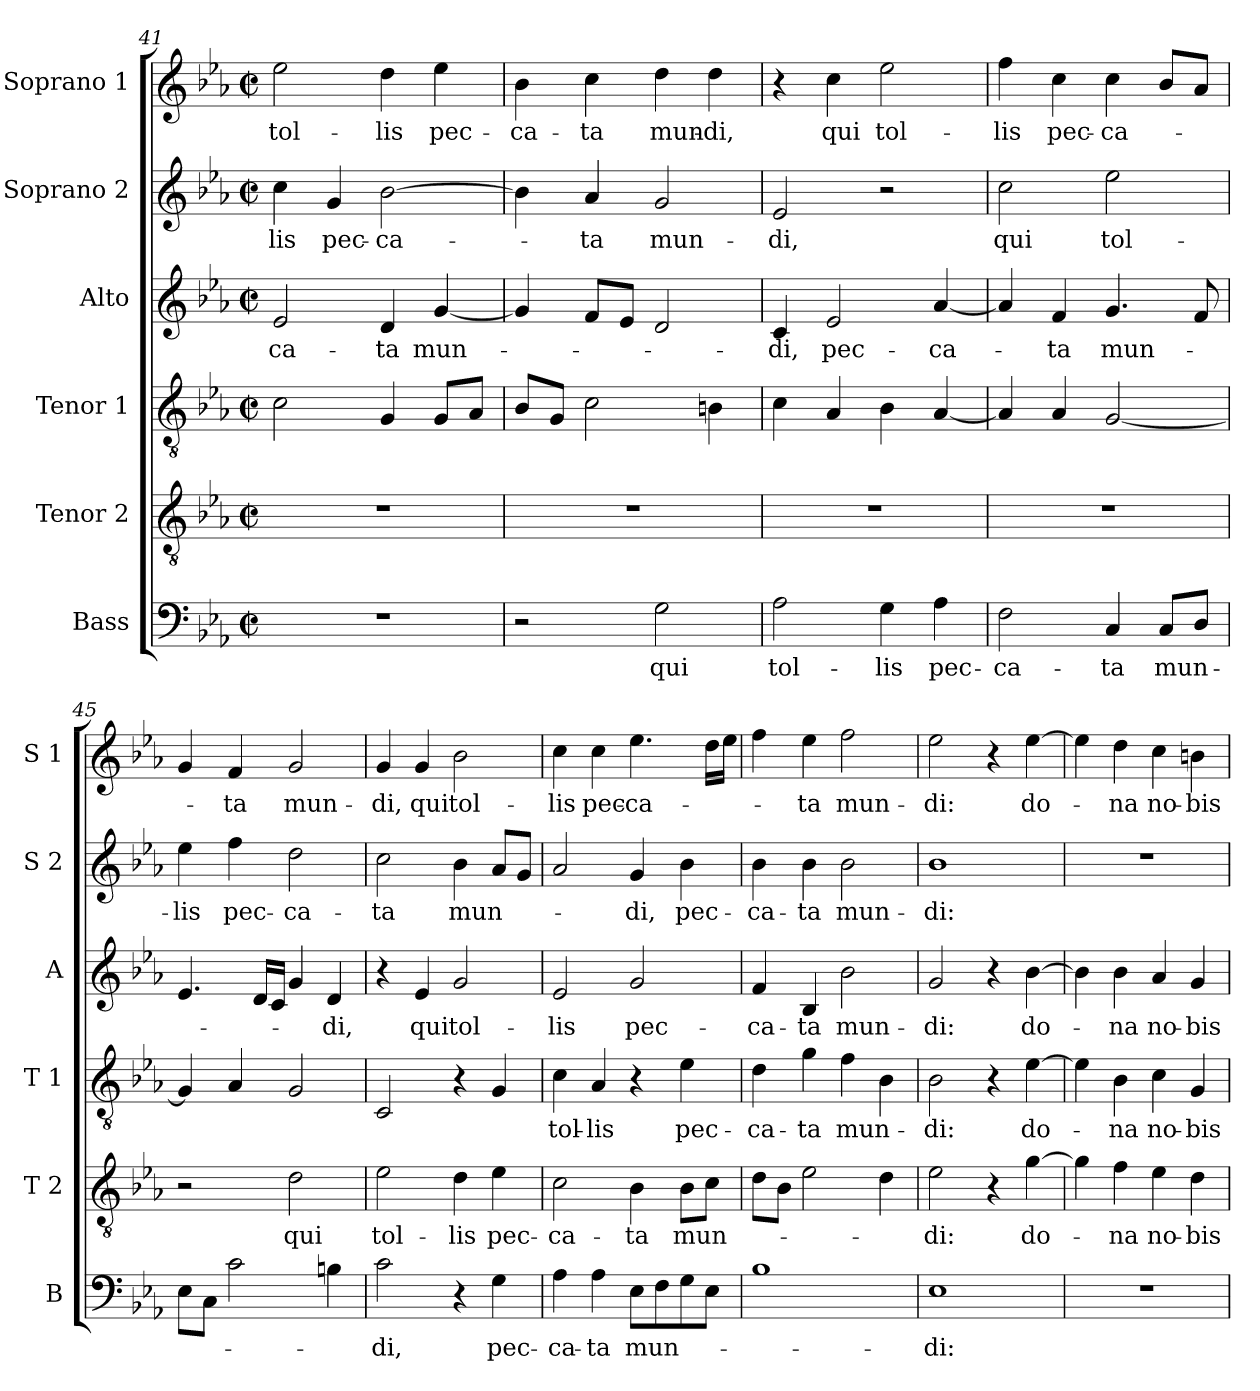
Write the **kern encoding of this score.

**kern	**text	**kern	**text	**kern	**text	**kern	**text	**kern	**text	**kern	**text
*part6	*part6	*part5	*part5	*part4	*part4	*part3	*part3	*part2	*part2	*part1	*part1
*staff6	*staff6	*staff5	*staff5	*staff4	*staff4	*staff3	*staff3	*staff2	*staff2	*staff1	*staff1
*I"Bass	*	*I"Tenor 2	*	*I"Tenor 1	*	*I"Alto	*	*I"Soprano 2	*	*I"Soprano 1	*
*I'B	*	*I'T 2	*	*I'T 1	*	*I'A	*	*I'S 2	*	*I'S 1	*
*clefF4	*	*clefGv2	*	*clefGv2	*	*clefG2	*	*clefG2	*	*clefG2	*
*k[b-e-a-]	*	*k[b-e-a-]	*	*k[b-e-a-]	*	*k[b-e-a-]	*	*k[b-e-a-]	*	*k[b-e-a-]	*
*E-:	*	*E-:	*	*E-:	*	*E-:	*	*E-:	*	*E-:	*
*M2/2	*	*M2/2	*	*M2/2	*	*M2/2	*	*M2/2	*	*M2/2	*
*met(c|)	*	*met(c|)	*	*met(c|)	*	*met(c|)	*	*met(c|)	*	*met(c|)	*
=41	=41	=41	=41	=41	=41	=41	=41	=41	=41	=41	=41
!	!	!	!	!	!	!	!LO:LY:b	!	!LO:LY:b	!	!LO:LY:b
1r	.	1r	.	2c\	.	2e-/	-ca-	4cc\	-lis	2ee-\	tol-
!	!	!	!	!	!	!	!	!	!LO:LY:b	!	!
.	.	.	.	.	.	.	.	4g/	pec-	.	.
!	!	!	!	!	!	!	!LO:LY:b	!	!LO:LY:b	!	!LO:LY:b
.	.	.	.	4G/	.	4d/	-ta	[2b-\	-ca-	4dd\	-lis
!	!	!	!	!	!	!	!LO:LY:b	!	!	!	!LO:LY:b
.	.	.	.	8G/L	.	[4g/	mun-	.	.	4ee-\	pec-
.	.	.	.	8A-/J	.	.	.	.	.	.	.
=42	=42	=42	=42	=42	=42	=42	=42	=42	=42	=42	=42
!	!	!	!	!	!	!	!	!	!	!	!LO:LY:b
2r	.	1r	.	8B-/L	.	4g/]	.	4b-\]	.	4b-\	-ca-
.	.	.	.	8G/J	.	.	.	.	.	.	.
!	!	!	!	!	!	!	!	!	!LO:LY:b	!	!LO:LY:b
.	.	.	.	2c\	.	8f/L	.	4a-/	-ta	4cc\	-ta
.	.	.	.	.	.	8e-/J	.	.	.	.	.
!	!LO:LY:b	!	!	!	!	!	!	!	!LO:LY:b	!	!LO:LY:b
2G\	qui	.	.	.	.	2d/	.	2g/	mun-	4dd\	mun-
!	!	!	!	!	!	!	!	!	!	!	!LO:LY:b
.	.	.	.	4Bn\	.	.	.	.	.	4dd\	-di,
!!LO:LB:g=z
=43	=43	=43	=43	=43	=43	=43	=43	=43	=43	=43	=43
!	!LO:LY:b	!	!	!	!	!	!LO:LY:b	!	!LO:LY:b	!	!
2A-\	tol-	1r	.	4c\	.	4c/	-di,	2e-/	-di,	4r	.
!	!	!	!	!	!	!	!LO:LY:b	!	!	!	!LO:LY:b
.	.	.	.	4A-/	.	2e-/	pec-	.	.	4cc\	qui
!	!LO:LY:b	!	!	!	!	!	!	!	!	!	!LO:LY:b
4G\	-lis	.	.	4B-\	.	.	.	2r	.	2ee-\	tol-
!	!LO:LY:b	!	!	!	!	!	!LO:LY:b	!	!	!	!
4A-\	pec-	.	.	[4A-/	.	[4a-/	-ca-	.	.	.	.
=44	=44	=44	=44	=44	=44	=44	=44	=44	=44	=44	=44
!	!LO:LY:b	!	!	!	!	!	!	!	!LO:LY:b	!	!LO:LY:b
2F\	-ca-	1r	.	4A-/]	.	4a-/]	.	2cc\	qui	4ff\	-lis
!	!	!	!	!	!	!	!LO:LY:b	!	!	!	!LO:LY:b
.	.	.	.	4A-/	.	4f/	-ta	.	.	4cc\	pec-
!	!LO:LY:b	!	!	!	!	!	!LO:LY:b	!	!LO:LY:b	!	!LO:LY:b
4C/	-ta	.	.	[2G/	.	4.g/	mun-	2ee-\	tol-	4cc\	-ca-
!	!LO:LY:b	!	!	!	!	!	!	!	!	!	!
8C/L	mun-	.	.	.	.	.	.	.	.	8b-/L	.
8D/J	.	.	.	.	.	8f/	.	.	.	8a-/J	.
=45	=45	=45	=45	=45	=45	=45	=45	=45	=45	=45	=45
!	!	!	!	!	!	!	!	!	!LO:LY:b	!	!
8E-\L	.	2r	.	4G/]	.	4.e-/	.	4ee-\	-lis	4g/	.
8C\J	.	.	.	.	.	.	.	.	.	.	.
!	!	!	!	!	!	!	!	!	!LO:LY:b	!	!LO:LY:b
2c\	.	.	.	4A-/	.	.	.	4ff\	pec-	4f/	-ta
.	.	.	.	.	.	16d/LL	.	.	.	.	.
.	.	.	.	.	.	16c/JJ	.	.	.	.	.
!	!	!	!LO:LY:b	!	!	!	!	!	!LO:LY:b	!	!LO:LY:b
.	.	2d\	qui	2G/	.	4g/	.	2dd\	-ca-	2g/	mun-
!	!	!	!	!	!	!	!LO:LY:b	!	!	!	!
4Bn\	.	.	.	.	.	4d/	-di,	.	.	.	.
=46	=46	=46	=46	=46	=46	=46	=46	=46	=46	=46	=46
!	!LO:LY:b	!	!LO:LY:b	!	!	!	!	!	!LO:LY:b	!	!LO:LY:b
2c\	-di,	2e-\	tol-	2C/	.	4r	.	2cc\	-ta	4g/	-di,
!	!	!	!	!	!	!	!LO:LY:b	!	!	!	!LO:LY:b
.	.	.	.	.	.	4e-/	qui	.	.	4g/	qui
!	!	!	!LO:LY:b	!	!	!	!LO:LY:b	!	!LO:LY:b	!	!LO:LY:b
4r	.	4d\	-lis	4r	.	2g/	tol-	4b-\	mun-	2b-\	tol-
!	!LO:LY:b	!	!LO:LY:b	!	!	!	!	!	!	!	!
4G\	pec-	4e-\	pec-	4G/	.	.	.	8a-/L	.	.	.
.	.	.	.	.	.	.	.	8g/J	.	.	.
=47	=47	=47	=47	=47	=47	=47	=47	=47	=47	=47	=47
!	!LO:LY:b	!	!LO:LY:b	!	!LO:LY:b	!	!LO:LY:b	!	!	!	!LO:LY:b
4A-\	-ca-	2c\	-ca-	4c\	-tol-	2e-/	-lis	2a-/	.	4cc\	-lis
!	!LO:LY:b	!	!	!	!LO:LY:b	!	!	!	!	!	!LO:LY:b
4A-\	-ta	.	.	4A-/	-lis	.	.	.	.	4cc\	pec-
!	!LO:LY:b	!	!LO:LY:b	!	!	!	!LO:LY:b	!	!LO:LY:b	!	!LO:LY:b
8E-\L	mun-	4B-\	-ta	4r	.	2g/	pec-	4g/	-di,	4.ee-\	-ca-
8F\	.	.	.	.	.	.	.	.	.	.	.
!	!	!	!LO:LY:b	!	!LO:LY:b	!	!	!	!LO:LY:b	!	!
8G\	.	8B-\L	mun-	4e-\	pec-	.	.	4b-\	pec-	.	.
8E-\J	.	8c\J	.	.	.	.	.	.	.	16dd\LL	.
.	.	.	.	.	.	.	.	.	.	16ee-\JJ	.
=48	=48	=48	=48	=48	=48	=48	=48	=48	=48	=48	=48
!	!	!	!	!	!LO:LY:b	!	!LO:LY:b	!	!LO:LY:b	!	!
1B-	.	8d\L	.	4d\	-ca-	4f/	-ca-	4b-\	-ca-	4ff\	.
.	.	8B-\J	.	.	.	.	.	.	.	.	.
!	!	!	!	!	!LO:LY:b	!	!LO:LY:b	!	!LO:LY:b	!	!LO:LY:b
.	.	2e-\	.	4g\	-ta	4B-/	-ta	4b-\	-ta	4ee-\	-ta
!	!	!	!	!	!LO:LY:b	!	!LO:LY:b	!	!LO:LY:b	!	!LO:LY:b
.	.	.	.	4f\	mun-	2b-\	mun-	2b-\	mun-	2ff\	mun-
.	.	4d\	.	4B-\	.	.	.	.	.	.	.
!!LO:PB:g=z
=49	=49	=49	=49	=49	=49	=49	=49	=49	=49	=49	=49
!	!LO:LY:b	!	!LO:LY:b	!	!LO:LY:b	!	!LO:LY:b	!	!LO:LY:b	!	!LO:LY:b
1E-	-di:	2e-\	di:	2B-\	di:	2g/	di:	1b-	-di:	2ee-\	-di:
.	.	4r	.	4r	.	4r	.	.	.	4r	.
!	!	!	!LO:LY:b	!	!LO:LY:b	!	!LO:LY:b	!	!	!	!LO:LY:b
.	.	[4g\	do-	[4e-\	do-	[4b-\	do-	.	.	[4ee-\	do-
=50	=50	=50	=50	=50	=50	=50	=50	=50	=50	=50	=50
1r	.	4g\]	.	4e-\]	.	4b-\]	.	1r	.	4ee-\]	.
!	!	!	!LO:LY:b	!	!LO:LY:b	!	!LO:LY:b	!	!	!	!LO:LY:b
.	.	4f\	-na	4B-\	-na	4b-\	-na	.	.	4dd\	-na
!	!	!	!LO:LY:b	!	!LO:LY:b	!	!LO:LY:b	!	!	!	!LO:LY:b
.	.	4e-\	no-	4c\	no-	4a-/	no-	.	.	4cc\	no-
!	!	!	!LO:LY:b	!	!LO:LY:b	!	!LO:LY:b	!	!	!	!LO:LY:b
.	.	4d\	-bis	4G/	-bis	4g/	-bis	.	.	4bn\	-bis
=	=	=	=	=	=	=	=	=	=	=	=
*-	*-	*-	*-	*-	*-	*-	*-	*-	*-	*-	*-
